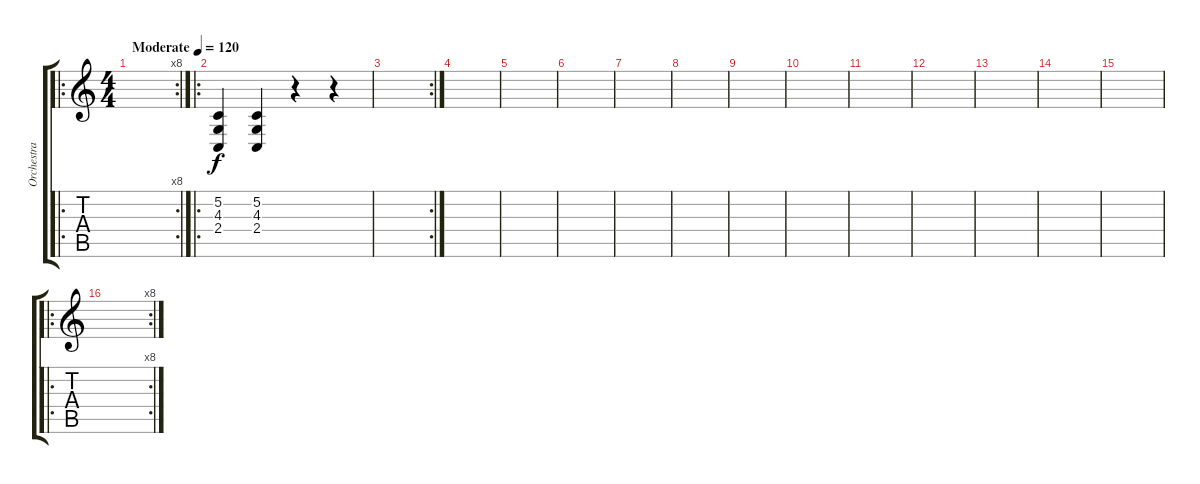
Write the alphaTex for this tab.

\track ("Orchestra" "Orchestra") {instrument orchestrahit}
\staff {score tabs}
\tuning (C4 G3 Eb3 Bb2 F2 C2) {hide}
\ro
\rc 8
\ts (4 4)
\tempo (120 "Moderate")
\clef g2
\ks c
|
\ro
(5.2 4.3 2.4).4 (5.2 4.3 2.4).4 r.4 r.4 |
\rc 2
|
|
|
|
|
|
|
|
|
|
|
|
|
\ro
\rc 8
